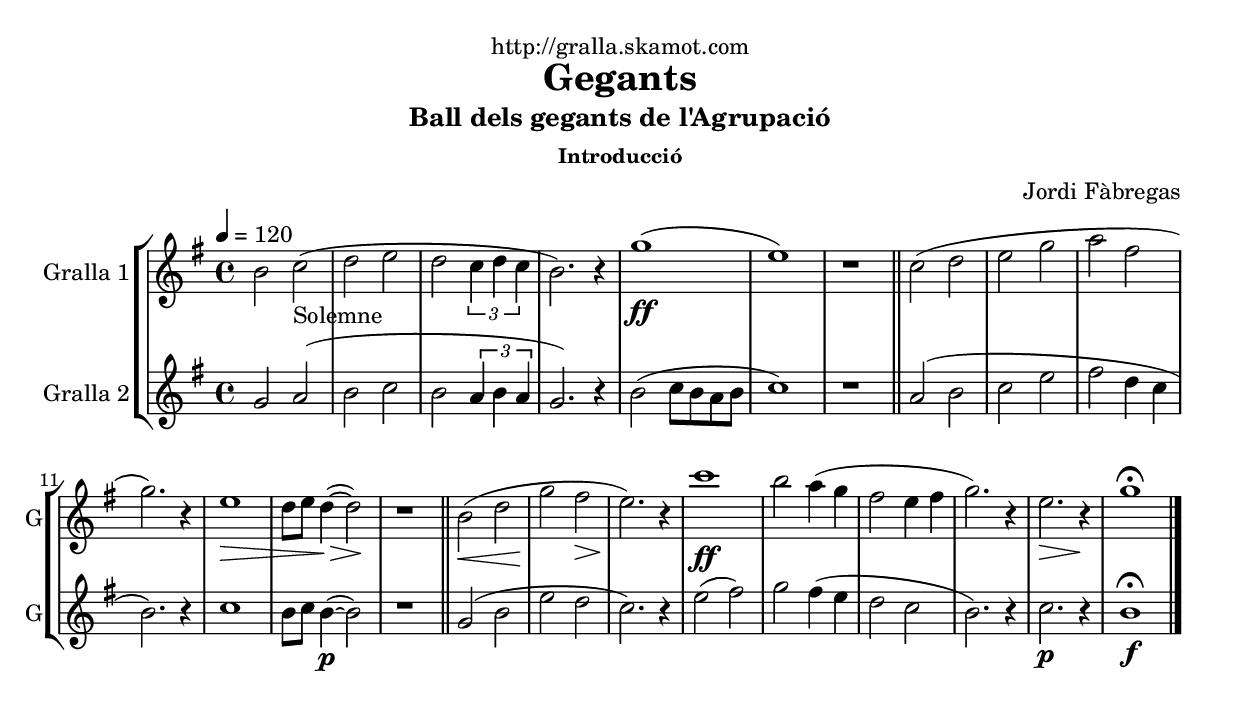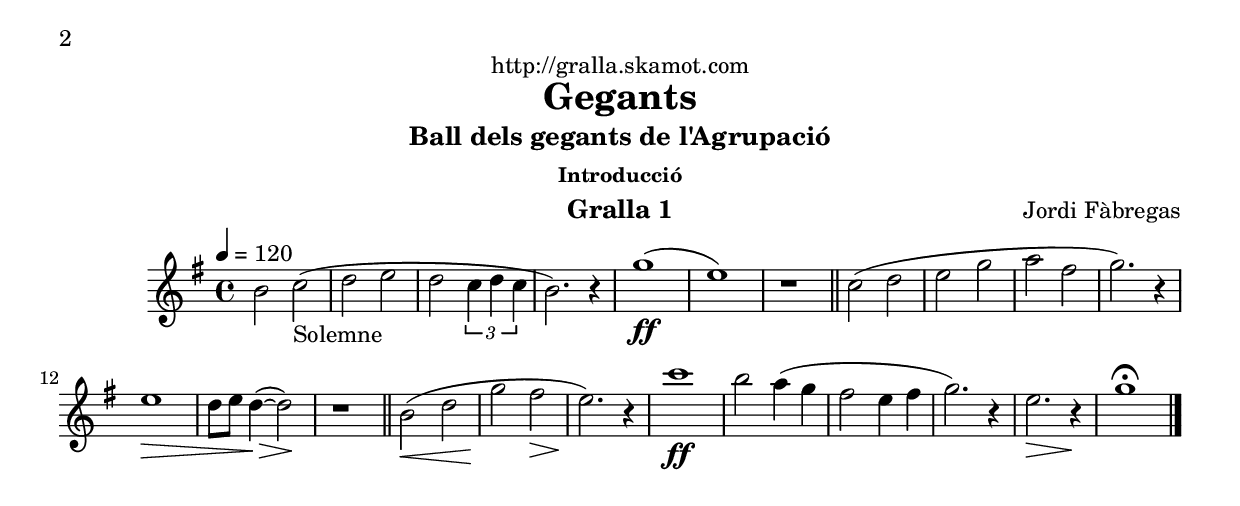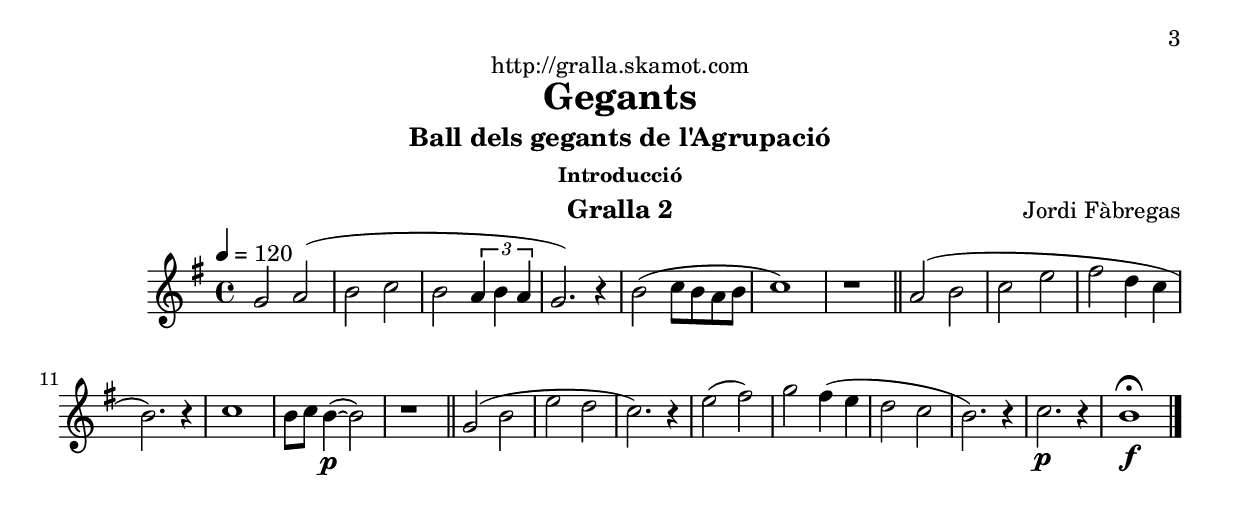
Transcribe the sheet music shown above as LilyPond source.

\version "2.16.2"

\header {
  dedication="http://gralla.skamot.com"
  title="Gegants"
  subtitle="Ball dels gegants de l'Agrupació"
  subsubtitle="Introducció"
  poet=""
  meter=""
  piece=""
  composer="Jordi Fàbregas"
  arranger=""
  opus=""
  instrument=""
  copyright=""
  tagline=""
}

liniaroAa =
\relative b'
{
  \tempo 4=120
  \clef treble
  \key g \major
  \time 4/4
  b2 c _"Solemne" (  |
  d2 e  |
  d2 \times 2/3 { c4 d c }  |
  b2. ) r4  |
  %05
  g'1 ( \ff  |
  e1 )  |
  r1  \bar "||"
  c2 ( d  |
  e2 g  |
  %10
  a2 fis  |
  g2. ) r4  |
  e1 \> \!  |
  d8 e d4 ~ ( \> d2 \! )  |
  r1  \bar "||"
  %15
  b2 ( \< d  |
  g2 \! fis \>  |
  e2. ) \! r4  |
  c'1  \ff   |
  b2 a4 ( g  |
  %20
  fis2 e4 fis  |
  g2. ) r4  |
  e2. \> r4 \!  |
  g1\fermata  \bar "|."
}

liniaroAb =
\relative g'
{
  \tempo 4=120
  \clef treble
  \key g \major
  \time 4/4
  g2 a (  |
  b2 c  |
  b2 \times 2/3 { a4 b a }  |
  g2. ) r4  |
  %05
  b2 ( c8 b a b  |
  c1 )  |
  r1  \bar "||"
  a2 ( b  |
  c2 e  |
  %10
  fis2 d4 c  |
  b2. ) r4  |
  c1  |
  b8 c b4 ~ ( \p b2 )  |
  r1  \bar "||"
  %15
  g2 ( b  |
  e2 d  |
  c2. ) r4  |
  e2 ( fis )  |
  g2 fis4 ( e  |
  %20
  d2 c  |
  b2. ) r4  |
  c2. \p r4  |
  b1\fermata \f  \bar "|."
}

\bookpart {
  \score {
    \new StaffGroup {
      \override Score.RehearsalMark #'self-alignment-X = #LEFT
      <<
        \new Staff \with {instrumentName = #"Gralla 1" shortInstrumentName = #"G"} \liniaroAa
        \new Staff \with {instrumentName = #"Gralla 2" shortInstrumentName = #"G"} \liniaroAb
      >>
    }
    \layout {}
  }
  \score { \unfoldRepeats
    \new StaffGroup {
      \override Score.RehearsalMark #'self-alignment-X = #LEFT
      <<
        \new Staff \with {instrumentName = #"Gralla 1" shortInstrumentName = #"G"} \liniaroAa
        \new Staff \with {instrumentName = #"Gralla 2" shortInstrumentName = #"G"} \liniaroAb
      >>
    }
    \midi {
      \set Staff.midiInstrument = "oboe"
      \set DrumStaff.midiInstrument = "drums"
    }
  }
}

\bookpart {
  \header {instrument="Gralla 1"}
  \score {
    \new StaffGroup {
      \override Score.RehearsalMark #'self-alignment-X = #LEFT
      <<
        \new Staff \liniaroAa
      >>
    }
    \layout {}
  }
  \score { \unfoldRepeats
    \new StaffGroup {
      \override Score.RehearsalMark #'self-alignment-X = #LEFT
      <<
        \new Staff \liniaroAa
      >>
    }
    \midi {
      \set Staff.midiInstrument = "oboe"
      \set DrumStaff.midiInstrument = "drums"
    }
  }
}

\bookpart {
  \header {instrument="Gralla 2"}
  \score {
    \new StaffGroup {
      \override Score.RehearsalMark #'self-alignment-X = #LEFT
      <<
        \new Staff \liniaroAb
      >>
    }
    \layout {}
  }
  \score { \unfoldRepeats
    \new StaffGroup {
      \override Score.RehearsalMark #'self-alignment-X = #LEFT
      <<
        \new Staff \liniaroAb
      >>
    }
    \midi {
      \set Staff.midiInstrument = "oboe"
      \set DrumStaff.midiInstrument = "drums"
    }
  }
}

